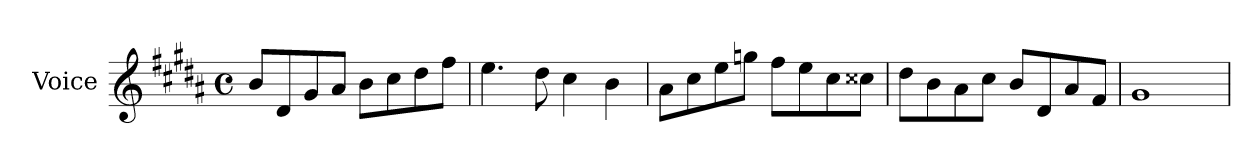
**kern
*part1
*staff1
*I"Voice
*I'Voice
*clefG2
*k[f#c#g#d#a#]
*M4/4
*met(c)
=1
8b/L
8d#/
8g#/
8a#/J
8b\L
8cc#\
8dd#\
8ff#\J
=2
4.ee\
8dd#\
4cc#\
4b\
=3
8a#\L
8cc#\
8ee\
8ggn\J
8ff#\L
8ee\
8cc#\
8cc##X\J
=4
8dd#\L
8b\
8a#\
8cc#\J
8b/L
8d#/
8a#/
8f#/J
=5
1g#
=
*-
